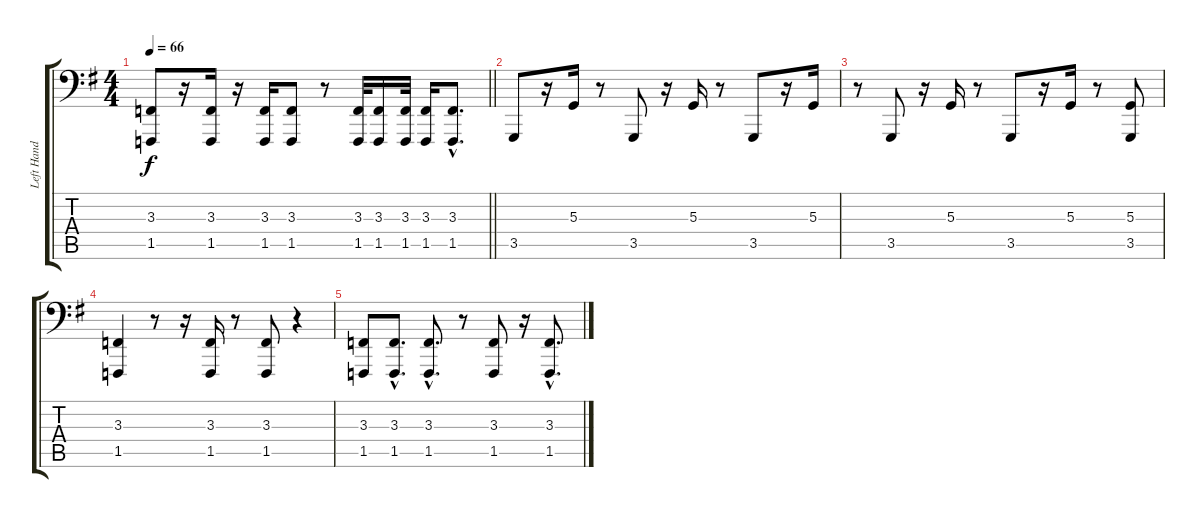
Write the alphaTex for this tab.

\track ("Left Hand" "Left Hand") {instrument acousticgrandpiano}
\staff {score tabs}
\tuning (C3 G2 D2 A1 E1 B0) {hide}
\ts (4 4)
\tempo 66
\clef f4
\barLineRight lightlight
\ks g
(3.3 1.5).8{dy f} r.16 (3.3 1.5).16 r.16 (3.3 1.5).16 (3.3 1.5).8 r.8 (3.3 1.5).32 (3.3 1.5).16 (3.3 1.5).32 (3.3 1.5).16 (3.3{hac} 1.5{hac}).8{d} |
3.5.8 r.16 5.3.16 r.8 3.5.8 r.16 5.3.16 r.8 3.5.8 r.16 5.3.16 |
r.8{volume 0} 3.5.8 r.16 5.3.16 r.8 3.5.8 r.16 5.3.16 r.8 (5.3 3.5).8 |
(3.3 1.5).4 r.8 r.16 (3.3 1.5).16 r.8 (3.3 1.5).8 r.4 |
(3.3 1.5).8 (3.3{hac} 1.5{hac}).8{d} (3.3{hac} 1.5{hac}).8{d} r.8 (3.3 1.5).8 r.16 (3.3{hac} 1.5{hac}).8{d}
